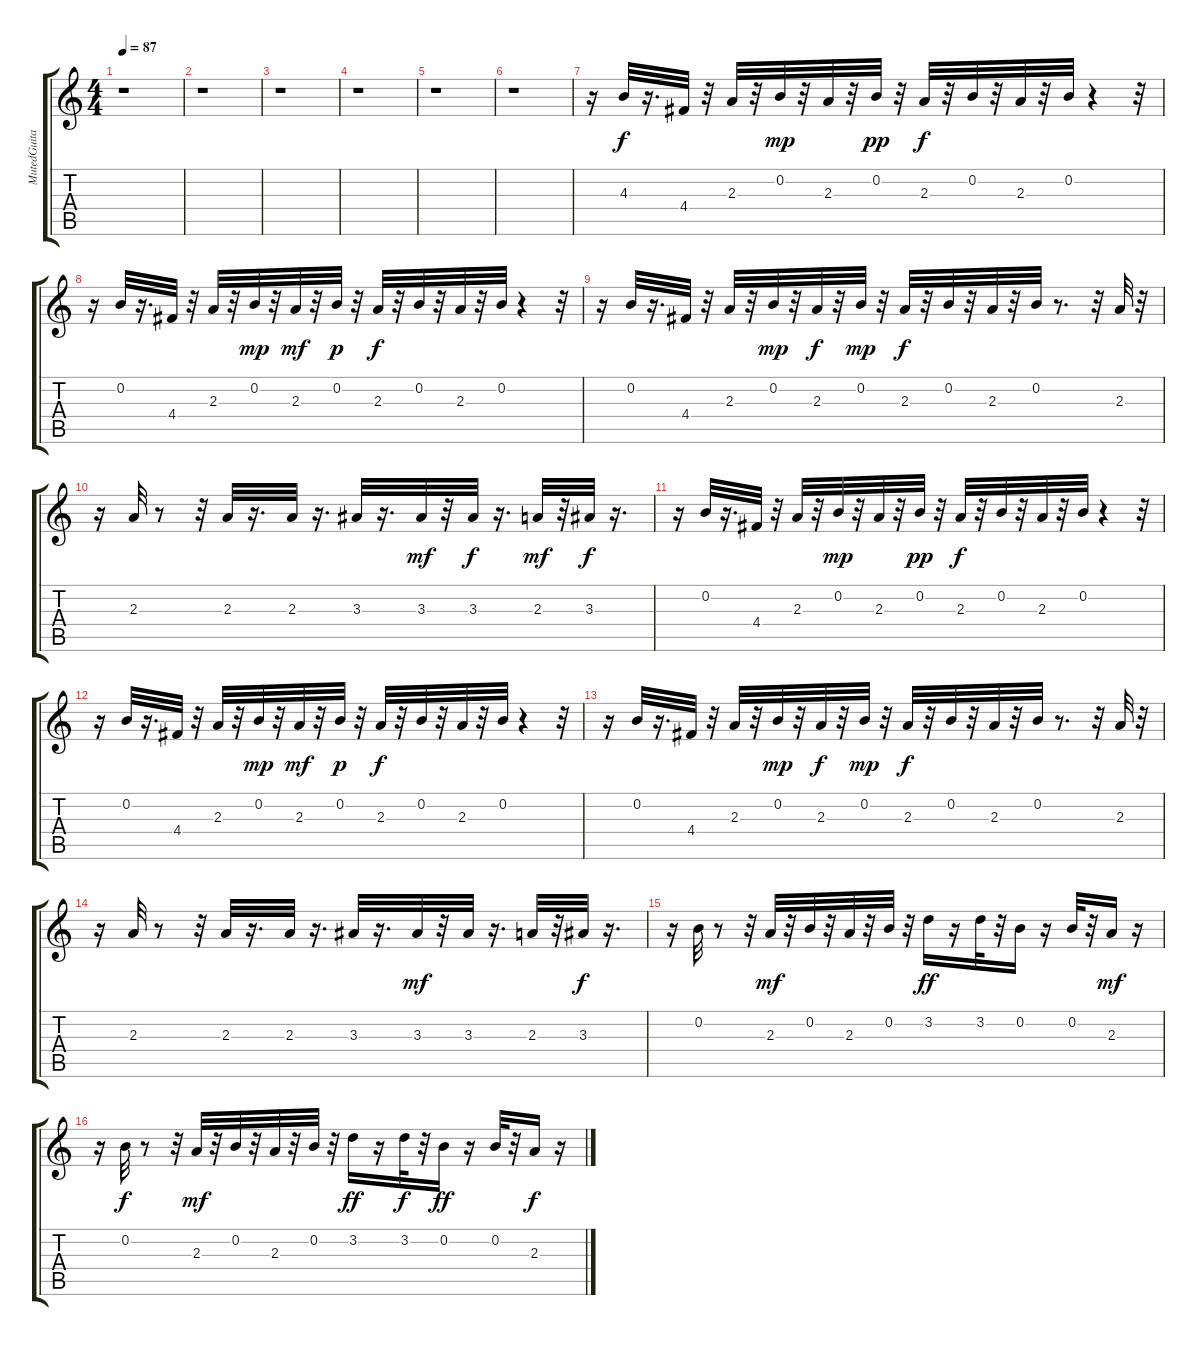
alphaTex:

\track ("MutedGuitar" "MutedGuita") {instrument electricguitarmuted}
\staff {score tabs}
\tuning (E4 B3 G3 D3 A2 E2) {hide}
\ts (4 4)
\tempo 87
\clef g2
\ks c
r.1{dy f} |
r.1 |
r.1 |
r.1 |
r.1 |
r.1 |
r.16 4.3.32{volume 9} r.16{d} 4.4.32 r.32 2.3.32 r.32 0.2.32{dy mp} r.32 2.3.32 r.32 0.2.32{dy pp} r.32 2.3.32{dy f} r.32 0.2.32 r.32 2.3.32 r.32 0.2.32 r.4 r.32 |
r.16 0.2.32 r.16{d} 4.4.32 r.32 2.3.32 r.32 0.2.32{dy mp} r.32 2.3.32{dy mf} r.32 0.2.32{dy p} r.32 2.3.32{dy f} r.32 0.2.32 r.32 2.3.32 r.32 0.2.32 r.4 r.32 |
r.16 0.2.32 r.16{d} 4.4.32 r.32 2.3.32 r.32 0.2.32{dy mp} r.32 2.3.32{dy f} r.32 0.2.32{dy mp} r.32 2.3.32{dy f} r.32 0.2.32 r.32 2.3.32 r.32 0.2.32 r.8{d} r.32 2.3.32 r.32 |
r.16 2.3.32 r.8 r.32 2.3.32 r.16{d} 2.3.32 r.16{d} 3.3.32 r.16{d} 3.3.32{dy mf} r.32 3.3.32{dy f} r.16{d} 2.3.32{dy mf} r.32 3.3.32{dy f} r.16{d} |
r.16 0.2.32 r.16{d} 4.4.32 r.32 2.3.32 r.32 0.2.32{dy mp} r.32 2.3.32 r.32 0.2.32{dy pp} r.32 2.3.32{dy f} r.32 0.2.32 r.32 2.3.32 r.32 0.2.32 r.4 r.32 |
r.16 0.2.32 r.16{d} 4.4.32 r.32 2.3.32 r.32 0.2.32{dy mp} r.32 2.3.32{dy mf} r.32 0.2.32{dy p} r.32 2.3.32{dy f} r.32 0.2.32 r.32 2.3.32 r.32 0.2.32 r.4 r.32 |
r.16 0.2.32 r.16{d} 4.4.32 r.32 2.3.32 r.32 0.2.32{dy mp} r.32 2.3.32{dy f} r.32 0.2.32{dy mp} r.32 2.3.32{dy f} r.32 0.2.32 r.32 2.3.32 r.32 0.2.32 r.8{d} r.32 2.3.32 r.32 |
r.16 2.3.32 r.8 r.32 2.3.32 r.16{d} 2.3.32 r.16{d} 3.3.32 r.16{d} 3.3.32{dy mf} r.32 3.3.32 r.16{d} 2.3.32 r.32 3.3.32{dy f} r.16{d} |
r.16 0.2.32 r.8 r.32 2.3.32{dy mf} r.32 0.2.32 r.32 2.3.32 r.32 0.2.32 r.32 3.2.16{dy ff} r.16 3.2.32 r.32 0.2.16 r.16 0.2.32 r.32 2.3.16{dy mf} r.16 |
r.16 0.2.32{dy f} r.8 r.32 2.3.32{dy mf} r.32 0.2.32 r.32 2.3.32 r.32 0.2.32 r.32 3.2.16{dy ff} r.16 3.2.32{dy f} r.32 0.2.16{dy ff} r.16 0.2.32 r.32 2.3.16{dy f} r.16
